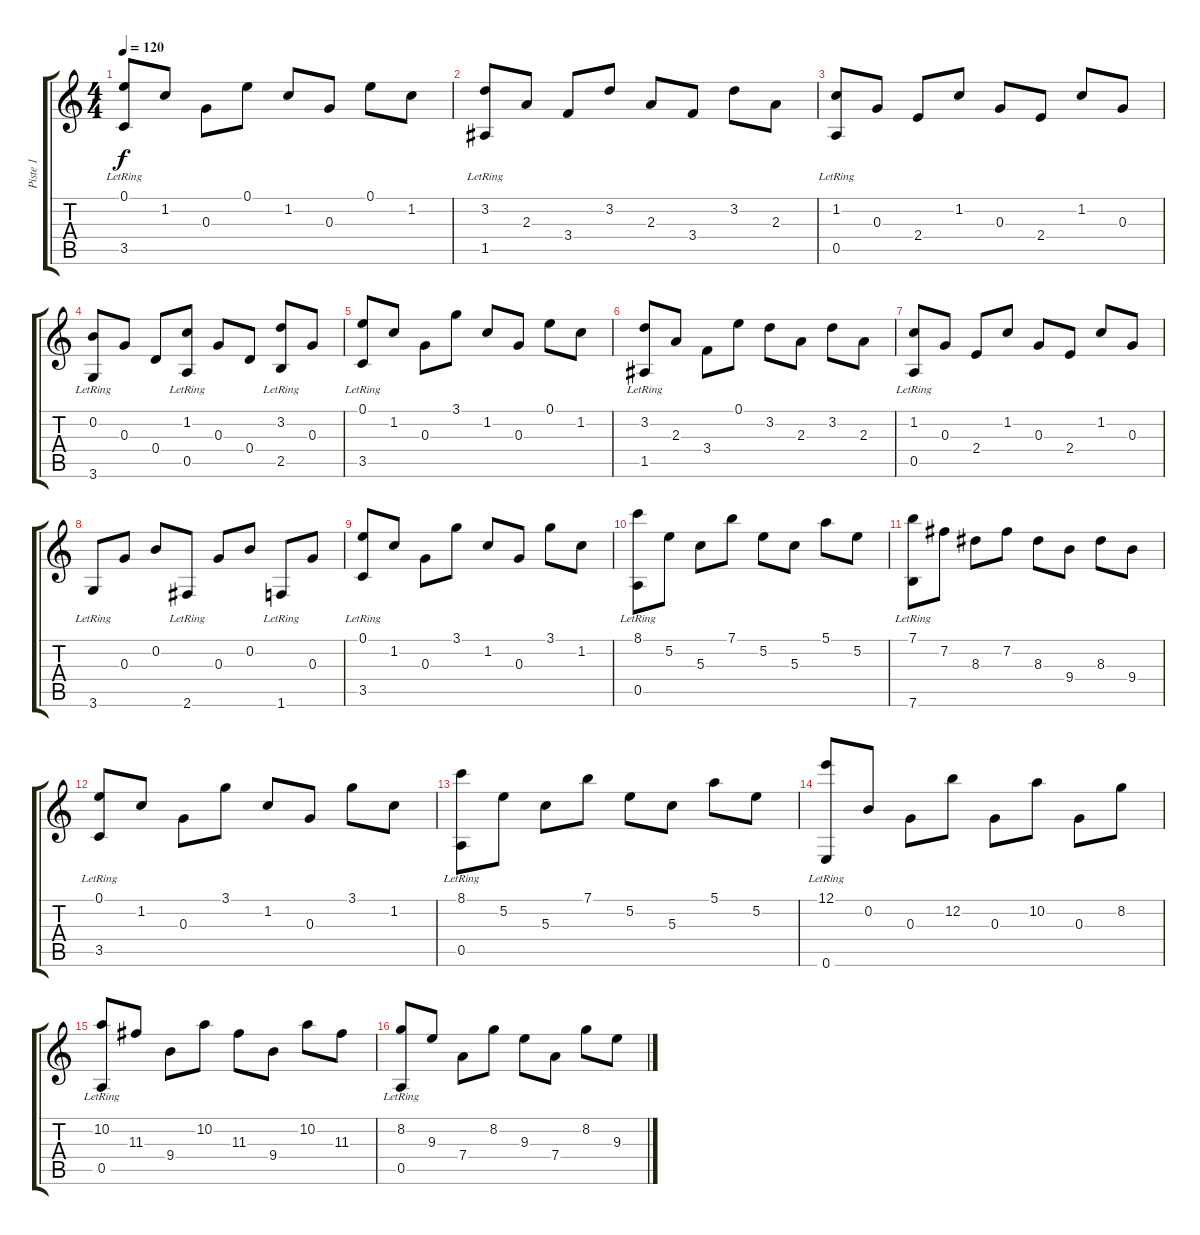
\track ("Piste 1" "Piste 1") {instrument acousticguitarnylon}
\staff {score tabs}
\tuning (E4 B3 G3 D3 A2 E2) {hide}
\ts (4 4)
\tempo 120
\clef g2
\ks c
(0.1 3.5{lr}).8{txt "" dy f instrument acousticguitarnylon} 1.2.8 0.3.8 0.1.8 1.2.8 0.3.8 0.1.8 1.2.8 |
(3.2 1.5{lr}).8 2.3.8 3.4.8 3.2.8 2.3.8 3.4.8 3.2.8 2.3.8 |
(1.2 0.5{lr}).8 0.3.8 2.4.8 1.2.8 0.3.8 2.4.8 1.2.8 0.3.8 |
(0.2 3.6{lr}).8 0.3.8 0.4.8 (1.2 0.5{lr}).8 0.3.8 0.4.8 (3.2 2.5{lr}).8 0.3.8 |
(0.1 3.5{lr}).8 1.2.8 0.3.8 3.1.8 1.2.8 0.3.8 0.1.8 1.2.8 |
(3.2 1.5{lr}).8 2.3.8 3.4.8 0.1.8 3.2.8 2.3.8 3.2.8 2.3.8 |
(1.2 0.5{lr}).8 0.3.8 2.4.8 1.2.8 0.3.8 2.4.8 1.2.8 0.3.8 |
3.6{lr}.8 0.3.8 0.2.8 2.6{lr}.8 0.3.8 0.2.8 1.6{lr}.8 0.3.8 |
(0.1 3.5{lr}).8 1.2.8 0.3.8 3.1.8 1.2.8 0.3.8 3.1.8 1.2.8 |
(8.1 0.5{lr}).8 5.2.8 5.3.8 7.1.8 5.2.8 5.3.8 5.1.8 5.2.8 |
(7.1 7.6{lr}).8 7.2.8 8.3.8 7.2.8 8.3.8 9.4.8 8.3.8 9.4.8 |
(0.1 3.5{lr}).8 1.2.8 0.3.8 3.1.8 1.2.8 0.3.8 3.1.8 1.2.8 |
(8.1 0.5{lr}).8 5.2.8 5.3.8 7.1.8 5.2.8 5.3.8 5.1.8 5.2.8 |
(12.1 0.6{lr}).8 0.2.8 0.3.8 12.2.8 0.3.8 10.2.8 0.3.8 8.2.8 |
(10.2 0.5{lr}).8 11.3.8 9.4.8 10.2.8 11.3.8 9.4.8 10.2.8 11.3.8 |
(8.2 0.5{lr}).8 9.3.8 7.4.8 8.2.8 9.3.8 7.4.8 8.2.8 9.3.8
